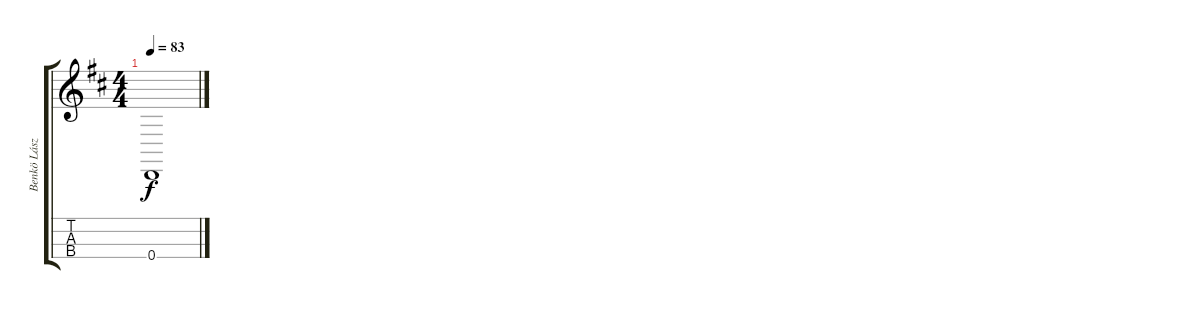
\track ("Benkö László \"Laci\" Keyboards 4" "Benkö Lász") {instrument lead8bassandlead}
\staff {score tabs}
\tuning (E3 B2 G2 D2) {hide}
\ts (4 4)
\tempo 83
\clef g2
\ks d
0.4.1{dy f}
